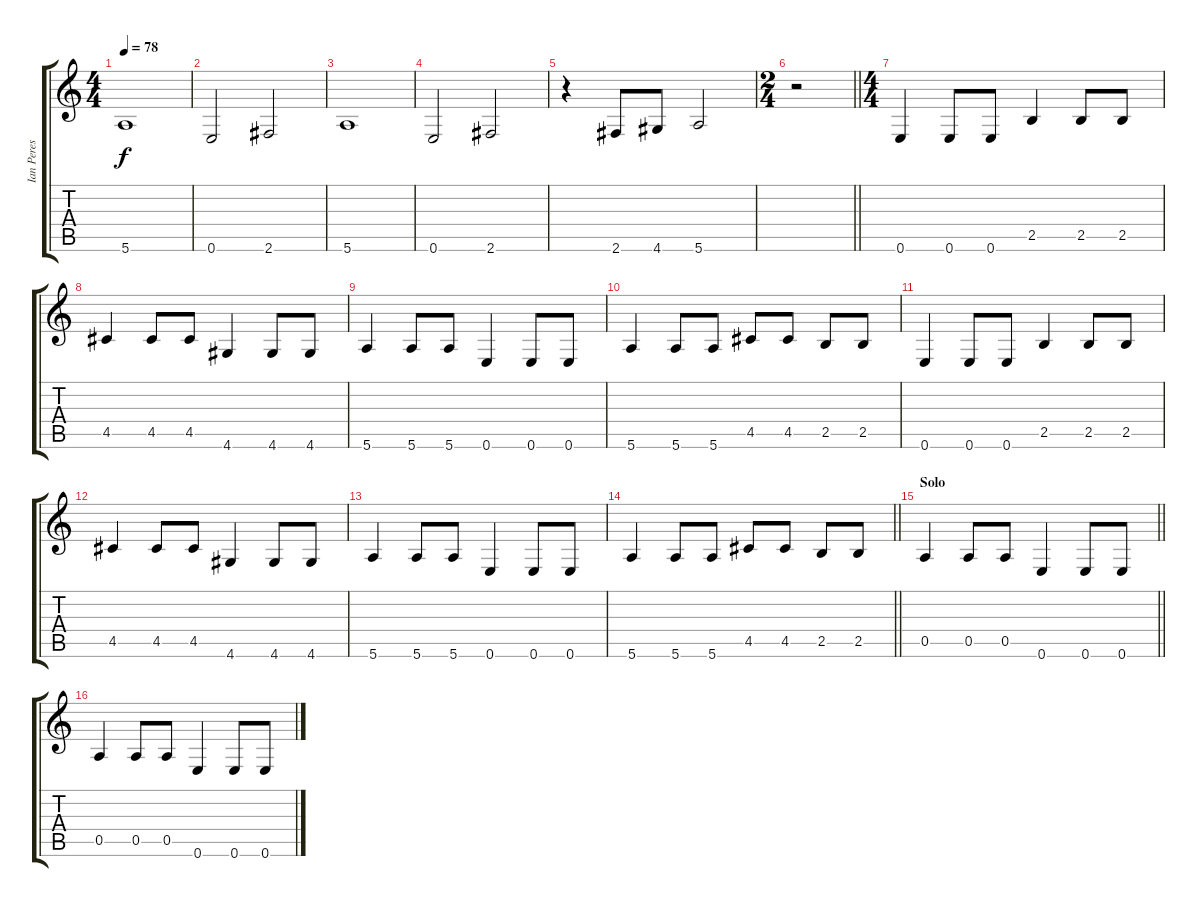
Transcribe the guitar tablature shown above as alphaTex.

\track ("Ian Peres" "Ian Peres") {instrument electricbassfinger}
\staff {score tabs}
\tuning (E4 B3 G3 D3 A2 E2) {hide}
\ts (4 4)
\tempo 78
\clef g2
\ks c
5.6.1{dy f} |
0.6.2 2.6.2 |
5.6.1 |
0.6.2 2.6.2 |
r.4 2.6.8 4.6.8 5.6.2 |
\ts (2 4)
\barLineRight lightlight
r.2 |
\ts (4 4)
0.6.4 0.6.8 0.6.8 2.5.4 2.5.8 2.5.8 |
4.5.4 4.5.8 4.5.8 4.6.4 4.6.8 4.6.8 |
5.6.4 5.6.8 5.6.8 0.6.4 0.6.8 0.6.8 |
5.6.4 5.6.8 5.6.8 4.5.8 4.5.8 2.5.8 2.5.8 |
0.6.4 0.6.8 0.6.8 2.5.4 2.5.8 2.5.8 |
4.5.4 4.5.8 4.5.8 4.6.4 4.6.8 4.6.8 |
5.6.4 5.6.8 5.6.8 0.6.4 0.6.8 0.6.8 |
\barLineRight lightlight
5.6.4 5.6.8 5.6.8 4.5.8 4.5.8 2.5.8 2.5.8 |
\section ("" "Solo")
\barLineRight lightlight
0.5.4 0.5.8 0.5.8 0.6.4 0.6.8 0.6.8 |
\section ("" "")
0.5.4 0.5.8 0.5.8 0.6.4 0.6.8 0.6.8
